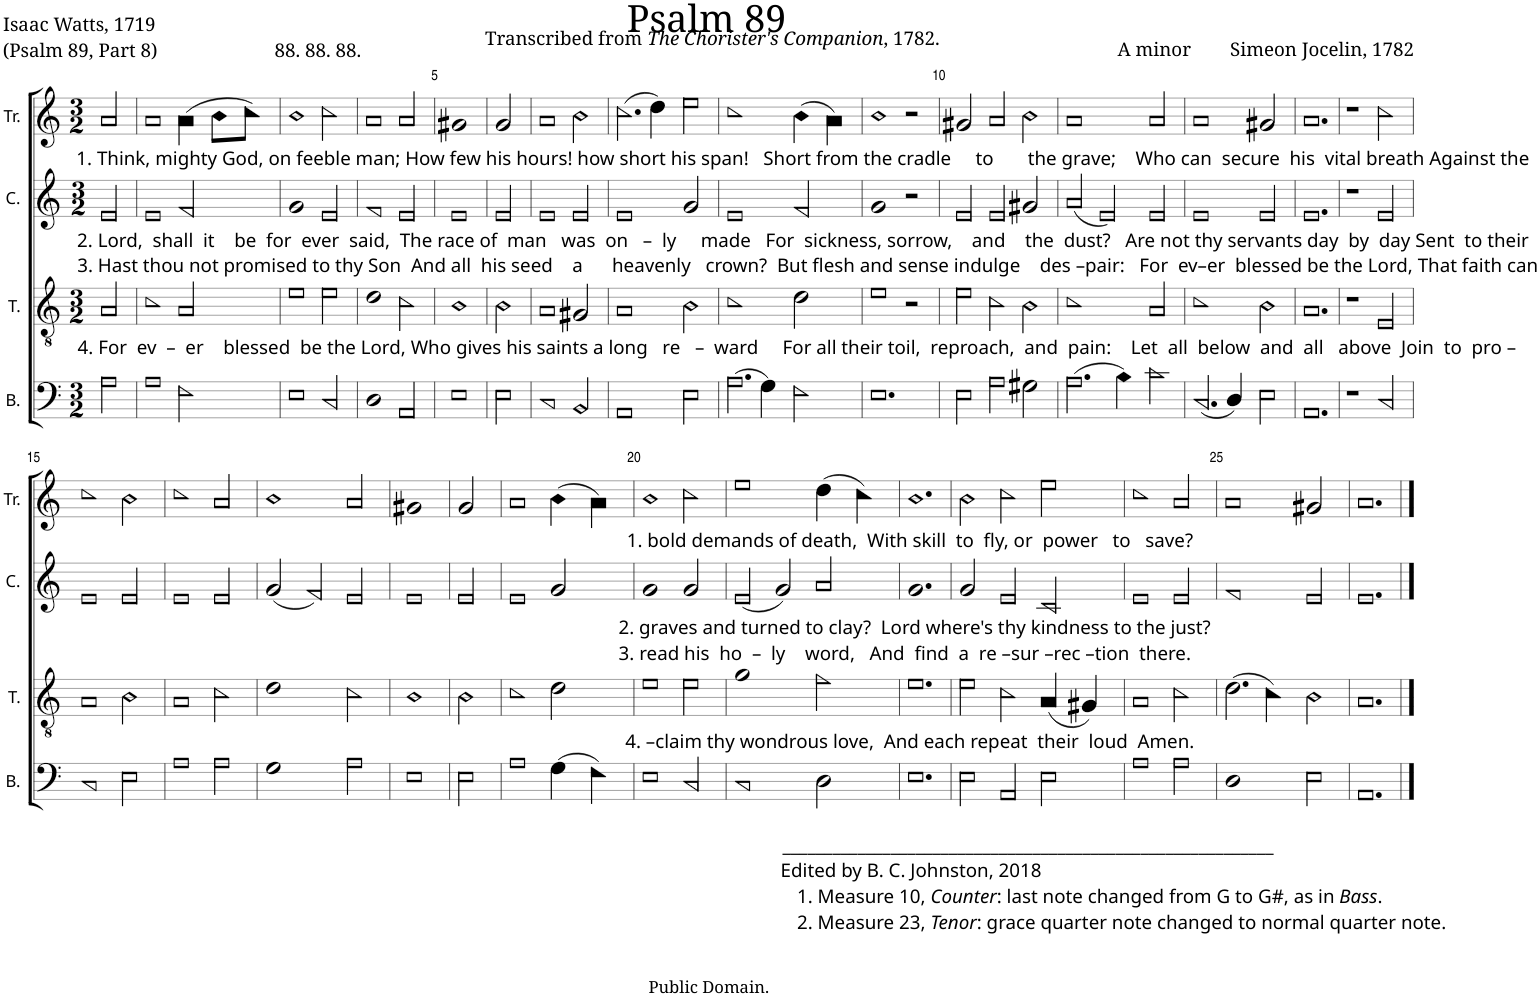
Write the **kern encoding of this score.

**kern	**kern	**kern	**kern
*part4	*part3	*part2	*part1
*staff4	*staff3	*staff2	*staff1
*I"B.	*I"T.	*I"C.	*I"Tr.
*I'B.	*I'T.	*I'C.	*I'Tr.
*clefF4	*clefGv2	*clefG2	*clefG2
*k[]	*k[]	*k[]	*k[]
*M3/2	*M3/2	*M3/2	*M3/2
=1	=1	=1	=1
!	!	!	!LO:TX:b:t=1. Think, mighty God, on feeble man; How few his hours! how short his span!   Short from the cradle     to       the grave;    Who can  secure  his  vital breath Against the
!	!	!LO:TX:b:t=2. Lord,  shall  it    be  for  ever  said,  The race of  man   was  on   –  ly     made   For  sickness, sorrow,    and    the  dust?   Are not thy servants day  by  day Sent  to their	!
!	!	!LO:TX:b:t=3. Hast thou not promised to thy Son  And all  his seed    a      heavenly   crown?  But flesh and sense indulge    des –pair&colon;   For  ev–er  blessed be the Lord, That faith can	!
!	!LO:TX:b:t=4. For  ev  –  er    blessed  be the Lord, Who gives his saints a long   re   –  ward     For all their toil,  reproach,  and  pain&colon;    Let  all  below  and  all   above  Join  to  pro –	!	!
2A!\	2A!/	2e!/	2a!/
=2	=2	=2	=2
1A!	1c!	1e!	1a!
2F!\	2A!/	2f!/	(4a!\
.	.	.	8b!\L
.	.	.	8cc!\J)
=3	=3	=3	=3
1E!	1e!	1g!	1b!
2C!/	2e!\	2e!/	2cc!\
=4	=4	=4	=4
1D!	1d!	1f!	1a!
2AA!/	2c!\	2e!/	2a!/
=5	=5	=5	=5
1E!	1B!	1e!	1g#X!
2E!\	2B!\	2e!/	2g#!/
=6	=6	=6	=6
1C!	1A!	1e!	1a!
2BB!/	2G#X!/	2e!/	2b!\
=7	=7	=7	=7
1AA!	1A!	1e!	(2.cc!\
.	.	.	4dd!\)
2E!\	2B!\	2g!/	2ee!\
=8	=8	=8	=8
(2.A!\	1c!	1e!	1cc!
4G!\)	.	.	.
2F!\	2d!\	2f!/	(4b!\
.	.	.	4a!\)
=9	=9	=9	=9
1.E!	1e!	1g!	1b!
.	2r	2r	2r
=10	=10	=10	=10
2E!\	2e!\	2e!/	2g#X!/
2A!\	2c!\	2e!/	2a!/
2G#X!\	2B!\	2g#X!/	2b!\
=11	=11	=11	=11
(2.A!\	1c!	(2a!/	1a!
.	.	2e!/)	.
4B!\)	.	.	.
2c!\	2A!/	2e!/	2a!/
=12	=12	=12	=12
(2.C!/	1c!	1e!	1a!
4D!/)	.	.	.
2E!\	2B!\	2e!/	2g#X!/
=13	=13	=13	=13
1.AA!	1.A!	1.e!	1.a!
=14	=14	=14	=14
1r	1r	1r	1r
2C!/	2E!/	2e!/	2cc!\
!!LO:LB:g=z
=15	=15	=15	=15
1C!	1A!	1e!	1cc!
2E!\	2B!\	2e!/	2b!\
=16	=16	=16	=16
1A!	1A!	1e!	1cc!
2A!\	2c!\	2e!/	2a!/
=17	=17	=17	=17
1G!	1d!	(2g!/	1b!
.	.	2f!/)	.
2A!\	2c!\	2e!/	2a!/
=18	=18	=18	=18
1E!	1B!	1e!	1g#X!
2E!\	2B!\	2e!/	2g#!/
=19	=19	=19	=19
1A!	1c!	1e!	1a!
(4G!\	2d!\	2g!/	(4b!\
4F!\)	.	.	4a!\)
=20	=20	=20	=20
!	!	!	!LO:TX:b:t=1. bold demands of death,  With skill  to  fly, or  power   to   save?
!	!	!LO:TX:b:t=2. graves and turned to clay?  Lord where's thy kindness to the just?	!
!	!	!LO:TX:b:t=3. read his  ho  –  ly    word,   And  find  a  re –sur –rec –tion  there.	!
!	!LO:TX:b:t=4. –claim thy wondrous love,  And each repeat  their  loud  Amen.	!	!
1E!	1e!	1g!	1b!
2C!/	2e!\	2g!/	2cc!\
=21	=21	=21	=21
1C!	1g!	(2e!/	1ee!
.	.	2g!/)	.
2D!\	2f!\	2a!/	(4dd!\
.	.	.	4cc!\)
=22	=22	=22	=22
1.E!	1.e!	1.g!	1.b!
=23	=23	=23	=23
2E!\	2e!\	2g!/	2b!\
2AA!/	2c!\	2e!/	2cc!\
2E!\	(4A!/	2c!/	2ee!\
.	4G#X!/)	.	.
=24	=24	=24	=24
1A!	1A!	1e!	1cc!
!LO:TX:b:t=___________________________________________________________	!	!	!
!LO:TX:b:t=Edited by B. C. Johnston, 2018	!	!	!
!LO:TX:b:t=1. Measure 10,	!	!	!
!LO:TX:b:i:t=Counter	!	!	!
!LO:TX:b:t=&colon; last note changed from G to G#, as in	!	!	!
!LO:TX:b:i:t=Bass	!	!	!
!LO:TX:b:t=.	!	!	!
!LO:TX:b:t=2. Measure 23,	!	!	!
!LO:TX:b:i:t=Tenor	!	!	!
!LO:TX:b:t=&colon; grace quarter note changed to normal quarter note.	!	!	!
2A!\	2c!\	2e!/	2a!/
=25	=25	=25	=25
1D!	(2.d!\	1f!	1a!
.	4c!\)	.	.
2E!\	2B!\	2e!/	2g#X!/
=26	=26	=26	=26
1.AA!	1.A!	1.e!	1.a!
==	==	==	==
*-	*-	*-	*-
